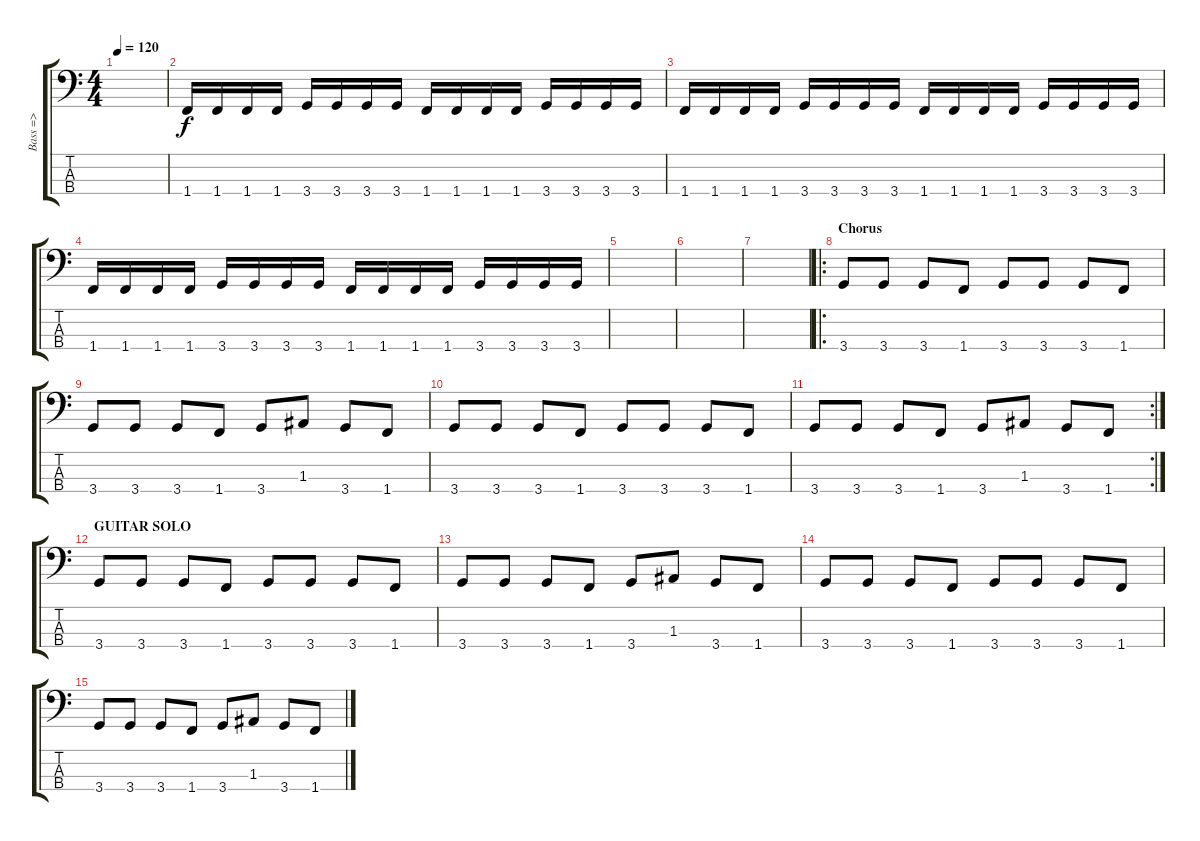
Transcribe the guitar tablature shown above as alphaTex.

\track ("Bass =>" "Bass =>") {instrument electricbassfinger}
\staff {score tabs}
\tuning (G2 D2 A1 E1) {hide}
\ts (4 4)
\tempo 120
\clef f4
\ks c
|
1.4.16 1.4.16 1.4.16 1.4.16 3.4.16 3.4.16 3.4.16 3.4.16 1.4.16 1.4.16 1.4.16 1.4.16 3.4.16 3.4.16 3.4.16 3.4.16 |
1.4.16 1.4.16 1.4.16 1.4.16 3.4.16 3.4.16 3.4.16 3.4.16 1.4.16 1.4.16 1.4.16 1.4.16 3.4.16 3.4.16 3.4.16 3.4.16 |
1.4.16 1.4.16 1.4.16 1.4.16 3.4.16 3.4.16 3.4.16 3.4.16 1.4.16 1.4.16 1.4.16 1.4.16 3.4.16 3.4.16 3.4.16 3.4.16 |
|
|
|
\ro
\section ("" "Chorus")
3.4.8 3.4.8 3.4.8 1.4.8 3.4.8 3.4.8 3.4.8 1.4.8 |
3.4.8 3.4.8 3.4.8 1.4.8 3.4.8 1.3.8 3.4.8 1.4.8 |
3.4.8 3.4.8 3.4.8 1.4.8 3.4.8 3.4.8 3.4.8 1.4.8 |
\rc 2
3.4.8 3.4.8 3.4.8 1.4.8 3.4.8 1.3.8 3.4.8 1.4.8 |
\section ("" "GUITAR SOLO")
3.4.8 3.4.8 3.4.8 1.4.8 3.4.8 3.4.8 3.4.8 1.4.8 |
3.4.8 3.4.8 3.4.8 1.4.8 3.4.8 1.3.8 3.4.8 1.4.8 |
3.4.8 3.4.8 3.4.8 1.4.8 3.4.8 3.4.8 3.4.8 1.4.8 |
3.4.8 3.4.8 3.4.8 1.4.8 3.4.8 1.3.8 3.4.8 1.4.8
